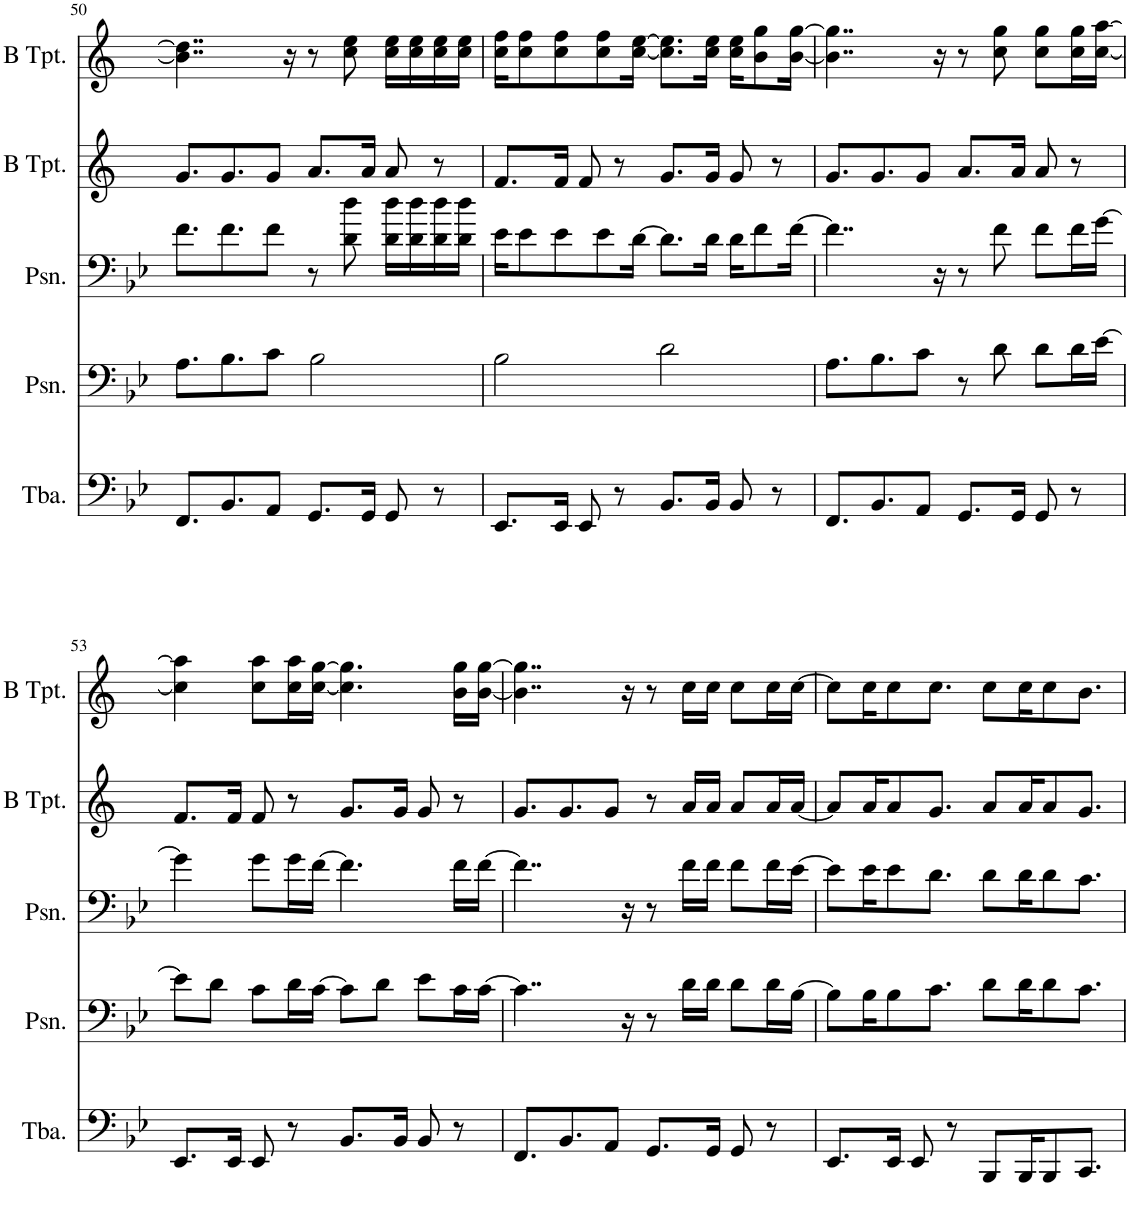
**kern	**kern	**kern	**kern	**kern
*part5	*part4	*part3	*part2	*part1
*staff5	*staff4	*staff3	*staff2	*staff1
*I"Tuba	*I"Posaune	*I"Posaune	*I"Trompete in B	*I"Trompete in B
*I'Tba.	*I'Psn.	*I'Psn.	*	*
!!LO:PB:g=z
*clefF4	*clefF4	*clefF4	*clefG2	*clefG2
*	*	*	*Trd1c2	*Trd1c2
*k[b-e-]	*k[b-e-]	*k[b-e-]	*k[]	*k[]
*M4/4	*M4/4	*M4/4	*M4/4	*M4/4
=50	=50	=50	=50	=50
8.FF/L	8.A\L	8.f\L	8.g/L	4..b\] 4..dd\]
8.BB-/	8.B-\	8.f\	8.g/	.
8AA/J	8c\J	8f\J	8g/J	.
.	.	.	.	16r
8.GG/L	2B-\	8r	8.a/L	8r
.	.	8d\ 8dd\	.	8cc\ 8ee\
16GG/Jk	.	.	16a/Jk	.
8GG/	.	16d\ 16dd\LL	8a/	16cc\ 16ee\LL
.	.	16d\ 16dd\	.	16cc\ 16ee\
8r	.	16d\ 16dd\	8r	16cc\ 16ee\
.	.	16d\ 16dd\JJ	.	16cc\ 16ee\JJ
=51	=51	=51	=51	=51
8.EE-/L	2B-\	16e-\KL	8.f/L	16cc\ 16ff\KL
.	.	8e-\	.	8cc\ 8ff\
16EE-/Jk	.	8e-\	16f/Jk	8cc\ 8ff\
8EE-/	.	.	8f/	.
.	.	8e-\	.	8cc\ 8ff\
8r	.	.	8r	.
.	.	[16d\Jk	.	[16cc\ [16ee\Jk
8.BB-/L	2d\	8.d\L]	8.g/L	8.cc\] 8.ee\]L
16BB-/Jk	.	16d\Jk	16g/Jk	16cc\ 16ee\Jk
8BB-/	.	16d\KL	8g/	16cc\ 16ee\KL
.	.	8f\	.	8b\ 8gg\
8r	.	.	8r	.
.	.	[16f\Jk	.	[16b\ [16gg\Jk
=52	=52	=52	=52	=52
8.FF/L	8.A\L	4..f\]	8.g/L	4..b\] 4..gg\]
8.BB-/	8.B-\	.	8.g/	.
8AA/J	8c\J	.	8g/J	.
.	.	16r	.	16r
8.GG/L	8r	8r	8.a/L	8r
.	8d\	8f\	.	8cc\ 8gg\
16GG/Jk	.	.	16a/Jk	.
8GG/	8d\L	8f\L	8a/	8cc\ 8gg\L
8r	16d\L	16f\L	8r	16cc\ 16gg\L
.	[16e-\JJ	[16g\JJ	.	[16cc\ [16aa\JJ
!!LO:LB:g=z
=53	=53	=53	=53	=53
8.EE-/L	8e-\L]	4g\]	8.f/L	4cc\] 4aa\]
.	8d\J	.	.	.
16EE-/Jk	.	.	16f/Jk	.
8EE-/	8c\L	8g\L	8f/	8cc\ 8aa\L
8r	16d\L	16g\L	8r	16cc\ 16aa\L
.	[16c\JJ	[16f\JJ	.	[16cc\ [16gg\JJ
8.BB-/L	8c\L]	4.f\]	8.g/L	4.cc\] 4.gg\]
.	8d\J	.	.	.
16BB-/Jk	.	.	16g/Jk	.
8BB-/	8e-\L	.	8g/	.
8r	16c\L	16f\LL	8r	16b\ 16gg\LL
.	[16c\JJ	[16f\JJ	.	[16b\ [16gg\JJ
=54	=54	=54	=54	=54
8.FF/L	4..c\]	4..f\]	8.g/L	4..b\] 4..gg\]
8.BB-/	.	.	8.g/	.
8AA/J	.	.	8g/J	.
.	16r	16r	.	16r
8.GG/L	8r	8r	8r	8r
.	16d\LL	16f\LL	16a/LL	16cc\LL
16GG/Jk	16d\JJ	16f\JJ	16a/JJ	16cc\JJ
8GG/	8d\L	8f\L	8a/L	8cc\L
8r	16d\L	16f\L	16a/L	16cc\L
.	[16B-\JJ	[16e-\JJ	[16a/JJ	[16cc\JJ
=55	=55	=55	=55	=55
8.EE-/L	8B-\L]	8e-\L]	8a/L]	8cc\L]
.	16B-\K	16e-\K	16a/K	16cc\K
16EE-/Jk	8B-\	8e-\	8a/	8cc\
8EE-/	.	.	.	.
.	8.c\J	8.d\J	8.g/J	8.cc\J
8r	.	.	.	.
8BBB-/L	8d\L	8d\L	8a/L	8cc\L
16BBB-/K	16d\K	16d\K	16a/K	16cc\K
8BBB-/	8d\	8d\	8a/	8cc\
8.CC/J	8.c\J	8.c\J	8.g/J	8.b\J
=	=	=	=	=
*-	*-	*-	*-	*-
